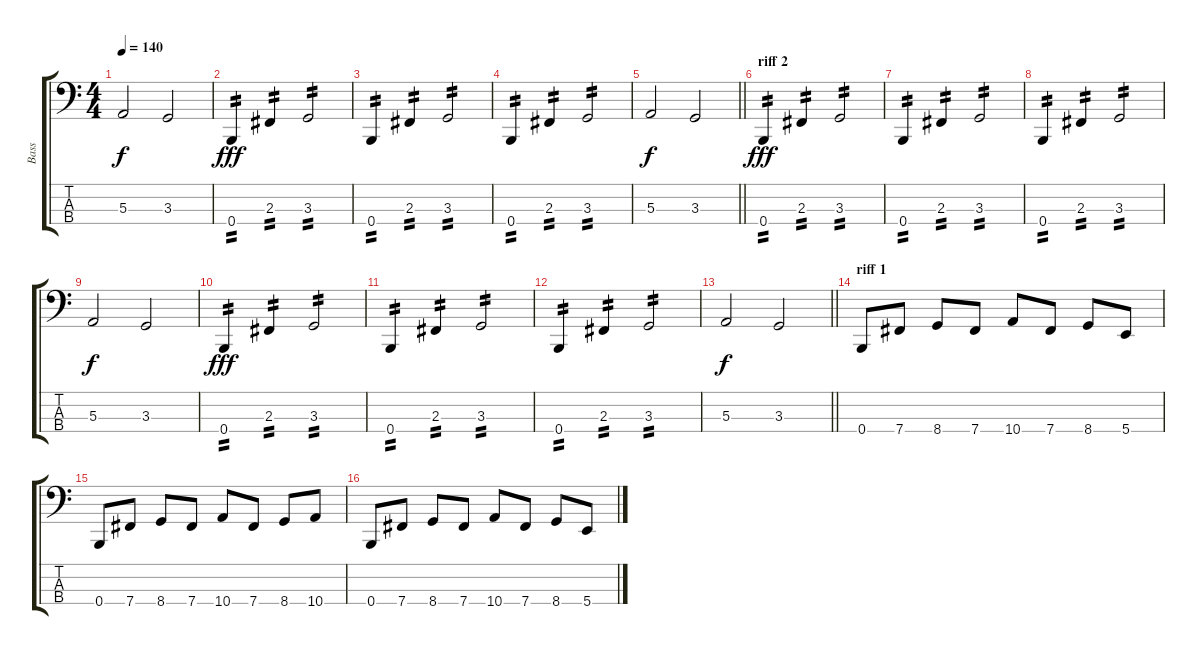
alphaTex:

\track ("Bass" "Bass") {instrument electricbassfinger}
\staff {score tabs}
\tuning (D2 A1 E1 B0) {hide}
\ts (4 4)
\tempo 140
\clef f4
\ks c
5.3.2{dy f} 3.3.2 |
0.4.4{tp 2 dy fff} 2.3.4{tp 2} 3.3.2{tp 2} |
0.4.4{tp 2} 2.3.4{tp 2} 3.3.2{tp 2} |
0.4.4{tp 2} 2.3.4{tp 2} 3.3.2{tp 2} |
\barLineRight lightlight
5.3.2{dy f} 3.3.2 |
\section ("" "riff 2")
0.4.4{tp 2 dy fff} 2.3.4{tp 2} 3.3.2{tp 2} |
0.4.4{tp 2} 2.3.4{tp 2} 3.3.2{tp 2} |
0.4.4{tp 2} 2.3.4{tp 2} 3.3.2{tp 2} |
5.3.2{dy f} 3.3.2 |
0.4.4{tp 2 dy fff} 2.3.4{tp 2} 3.3.2{tp 2} |
0.4.4{tp 2} 2.3.4{tp 2} 3.3.2{tp 2} |
0.4.4{tp 2} 2.3.4{tp 2} 3.3.2{tp 2} |
\barLineRight lightlight
5.3.2{dy f} 3.3.2 |
\section ("" "riff 1")
0.4.8 7.4.8 8.4.8 7.4.8 10.4.8 7.4.8 8.4.8 5.4.8 |
0.4.8 7.4.8 8.4.8 7.4.8 10.4.8 7.4.8 8.4.8 10.4.8 |
0.4.8 7.4.8 8.4.8 7.4.8 10.4.8 7.4.8 8.4.8 5.4.8
